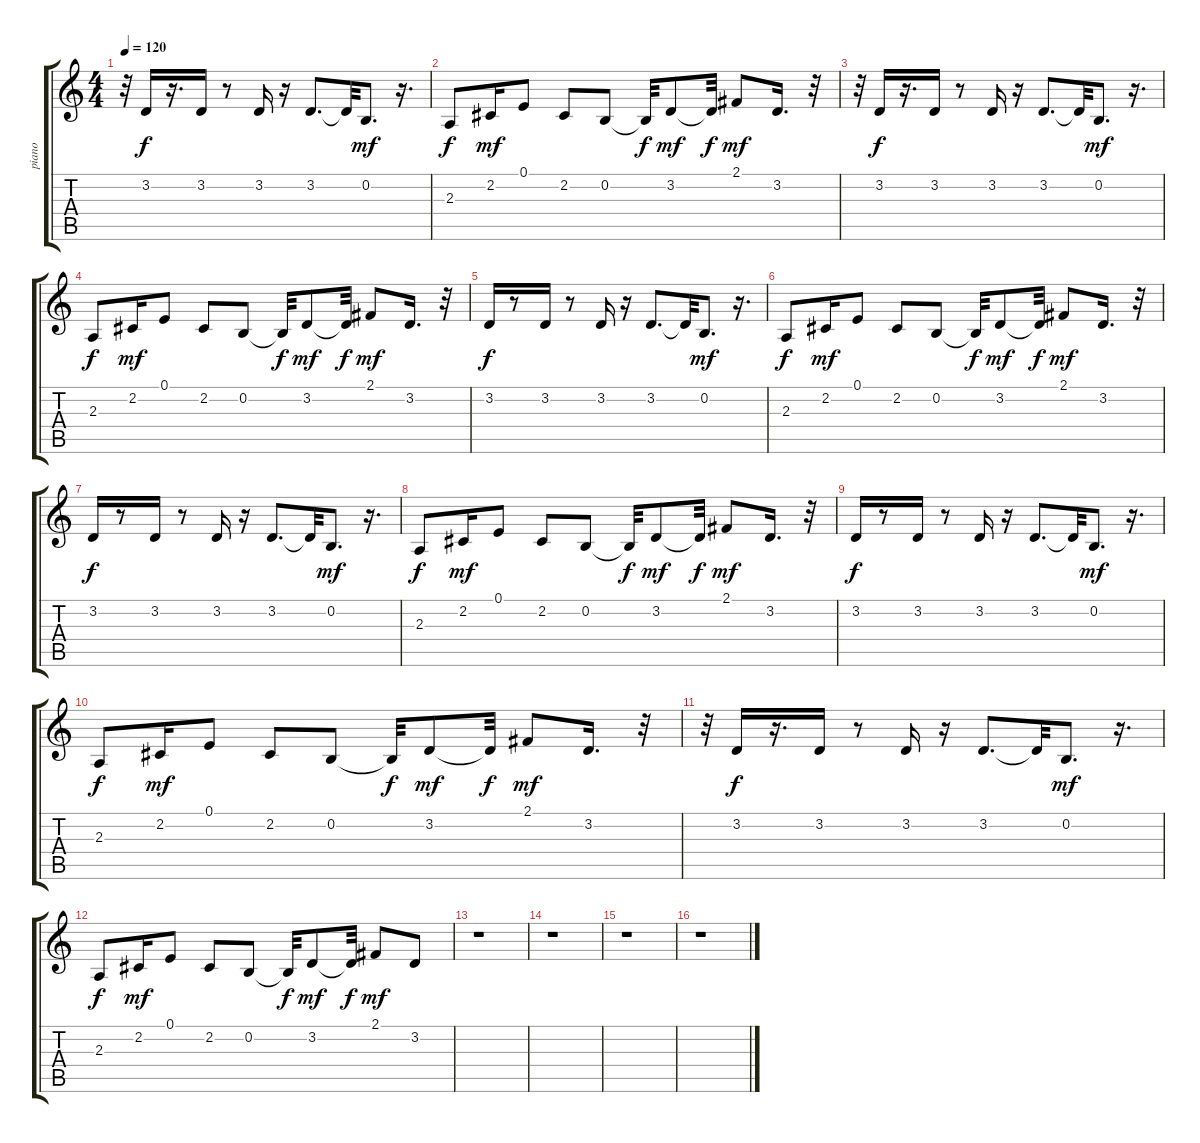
\track ("piano" "piano") {instrument acousticgrandpiano}
\staff {score tabs}
\tuning (E4 B3 G3 D3 A2 E2) {hide}
\ts (4 4)
\tempo 120
\clef g2
\ks c
r.32{dy mf} 3.2.16{dy f} r.16{d} 3.2.16 r.8 3.2.16 r.16 3.2.8{d} 3.2{t}.32 0.2.8{d dy mf} r.16{d} |
2.3.8{dy f} 2.2.16{dy mf} 0.1.8 2.2.8 0.2.8 0.2{t}.32{dy f} 3.2.8{dy mf} 3.2{t}.32{dy f} 2.1.8{dy mf} 3.2.16{d} r.32 |
r.32 3.2.16{dy f} r.16{d} 3.2.16 r.8 3.2.16 r.16 3.2.8{d} 3.2{t}.32 0.2.8{d dy mf} r.16{d} |
2.3.8{dy f} 2.2.16{dy mf} 0.1.8 2.2.8 0.2.8 0.2{t}.32{dy f} 3.2.8{dy mf} 3.2{t}.32{dy f} 2.1.8{dy mf} 3.2.16{d} r.32 |
3.2.16{dy f} r.8 3.2.16 r.8 3.2.16 r.16 3.2.8{d} 3.2{t}.32 0.2.8{d dy mf} r.16{d} |
2.3.8{dy f} 2.2.16{dy mf} 0.1.8 2.2.8 0.2.8 0.2{t}.32{dy f} 3.2.8{dy mf} 3.2{t}.32{dy f} 2.1.8{dy mf} 3.2.16{d} r.32 |
3.2.16{dy f} r.8 3.2.16 r.8 3.2.16 r.16 3.2.8{d} 3.2{t}.32 0.2.8{d dy mf} r.16{d} |
2.3.8{dy f} 2.2.16{dy mf} 0.1.8 2.2.8 0.2.8 0.2{t}.32{dy f} 3.2.8{dy mf} 3.2{t}.32{dy f} 2.1.8{dy mf} 3.2.16{d} r.32 |
3.2.16{dy f} r.8 3.2.16 r.8 3.2.16 r.16 3.2.8{d} 3.2{t}.32 0.2.8{d dy mf} r.16{d} |
2.3.8{dy f} 2.2.16{dy mf} 0.1.8 2.2.8 0.2.8 0.2{t}.32{dy f} 3.2.8{dy mf} 3.2{t}.32{dy f} 2.1.8{dy mf} 3.2.16{d} r.32 |
r.32 3.2.16{dy f} r.16{d} 3.2.16 r.8 3.2.16 r.16 3.2.8{d} 3.2{t}.32 0.2.8{d dy mf} r.16{d} |
2.3.8{dy f} 2.2.16{dy mf} 0.1.8 2.2.8 0.2.8 0.2{t}.32{dy f} 3.2.8{dy mf} 3.2{t}.32{dy f} 2.1.8{dy mf} 3.2.8 |
r.1 |
r.1 |
r.1 |
r.1
